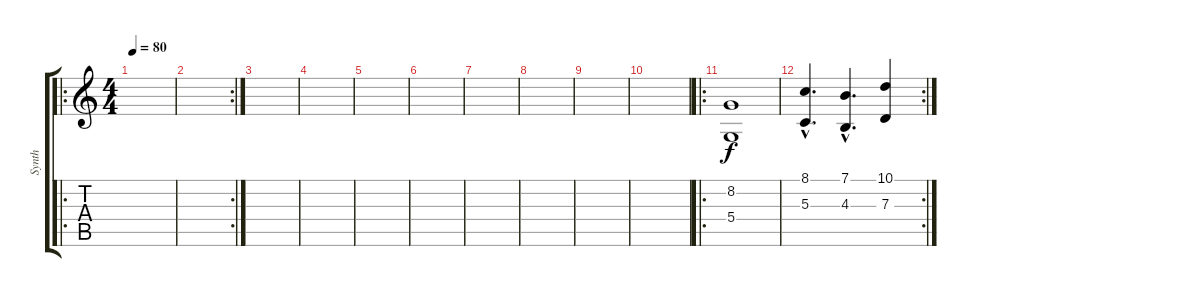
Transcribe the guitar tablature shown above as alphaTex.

\track ("Synth" "Synth") {instrument pad2warm}
\staff {score tabs}
\tuning (E4 B3 G3 D3 A2 E2) {hide}
\ro
\ts (4 4)
\tempo 80
\clef g2
\ks c
|
\rc 2
|
|
|
|
|
|
|
|
|
\ro
(8.2 5.4).1 |
\rc 2
(8.1{hac} 5.3{hac}).4{d} (7.1{hac} 4.3{hac}).4{d} (10.1 7.3).4
